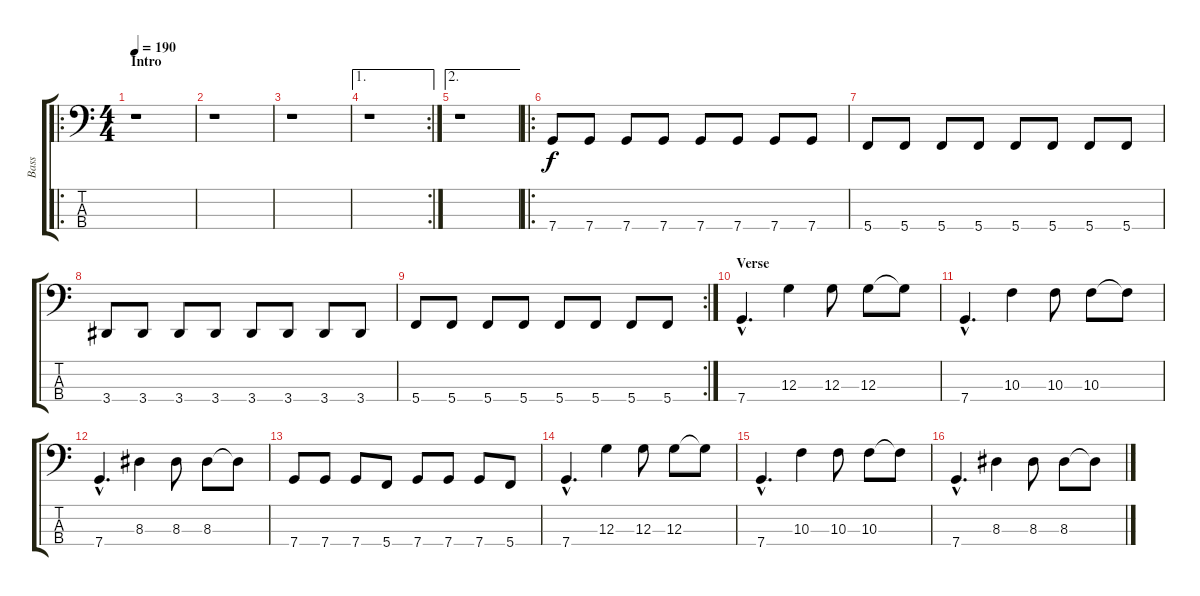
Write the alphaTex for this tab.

\track ("Bass" "Bass") {instrument electricbasspick}
\staff {score tabs}
\tuning (F2 C2 G1 C1) {hide}
\ro
\ts (4 4)
\section ("" "Intro")
\tempo 190
\clef f4
\ks c
r.1{dy f instrument electricbasspick} |
r.1 |
r.1 |
\ae 1
\rc 2
r.1 |
\ae 2
r.1 |
\ro
7.4.8 7.4.8 7.4.8 7.4.8 7.4.8 7.4.8 7.4.8 7.4.8 |
5.4.8 5.4.8 5.4.8 5.4.8 5.4.8 5.4.8 5.4.8 5.4.8 |
3.4.8 3.4.8 3.4.8 3.4.8 3.4.8 3.4.8 3.4.8 3.4.8 |
\rc 2
5.4.8 5.4.8 5.4.8 5.4.8 5.4.8 5.4.8 5.4.8 5.4.8 |
\section ("" "Verse")
7.4{hac}.4{d} 12.3.4 12.3.8 12.3.8 12.3{t}.8 |
7.4{hac}.4{d} 10.3.4 10.3.8 10.3.8 10.3{t}.8 |
7.4{hac}.4{d} 8.3.4 8.3.8 8.3.8 8.3{t}.8 |
7.4.8 7.4.8 7.4.8 5.4.8 7.4.8 7.4.8 7.4.8 5.4.8 |
7.4{hac}.4{d} 12.3.4 12.3.8 12.3.8 12.3{t}.8 |
7.4{hac}.4{d} 10.3.4 10.3.8 10.3.8 10.3{t}.8 |
7.4{hac}.4{d} 8.3.4 8.3.8 8.3.8 8.3{t}.8
